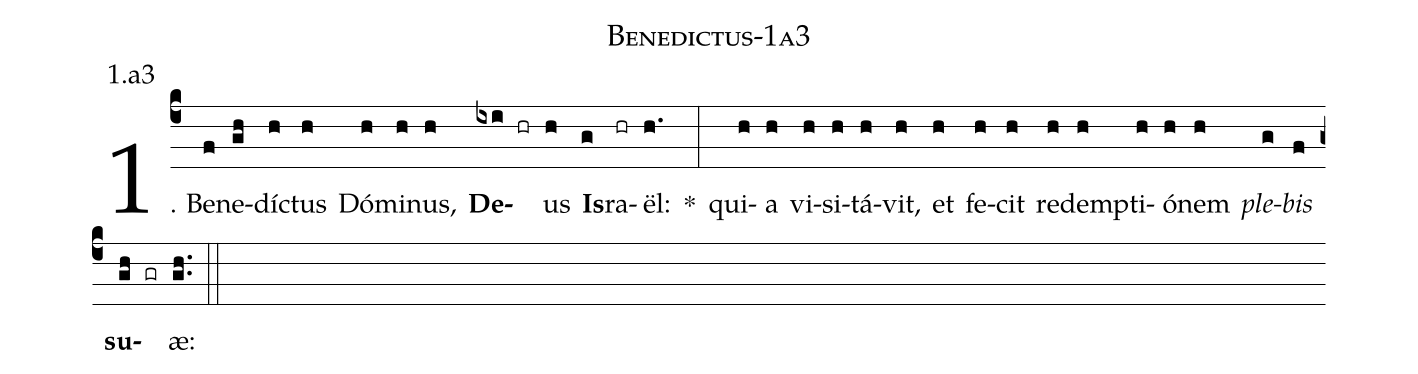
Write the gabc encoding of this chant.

name: Benedictus-1a3;
annotation: 1.a3;
%%
(c4)1. Be(f)ne(gh)díc(h)tus(h) Dó(h)mi(h)nus,(h) <b>De</b>(ixi hr)us(h) <b>Is</b>(g)ra(hr)ël:(h.) *(:) qui(h)a(h) vi(h)si(h)tá(h)vit,(h) et(h) fe(h)cit(h) red(h)emp(h)ti(h)ó(h)nem(h) <i>ple</i>(g)<i>bis</i>(f) <b>su</b>(gh gr)æ:(gh..) (::)
